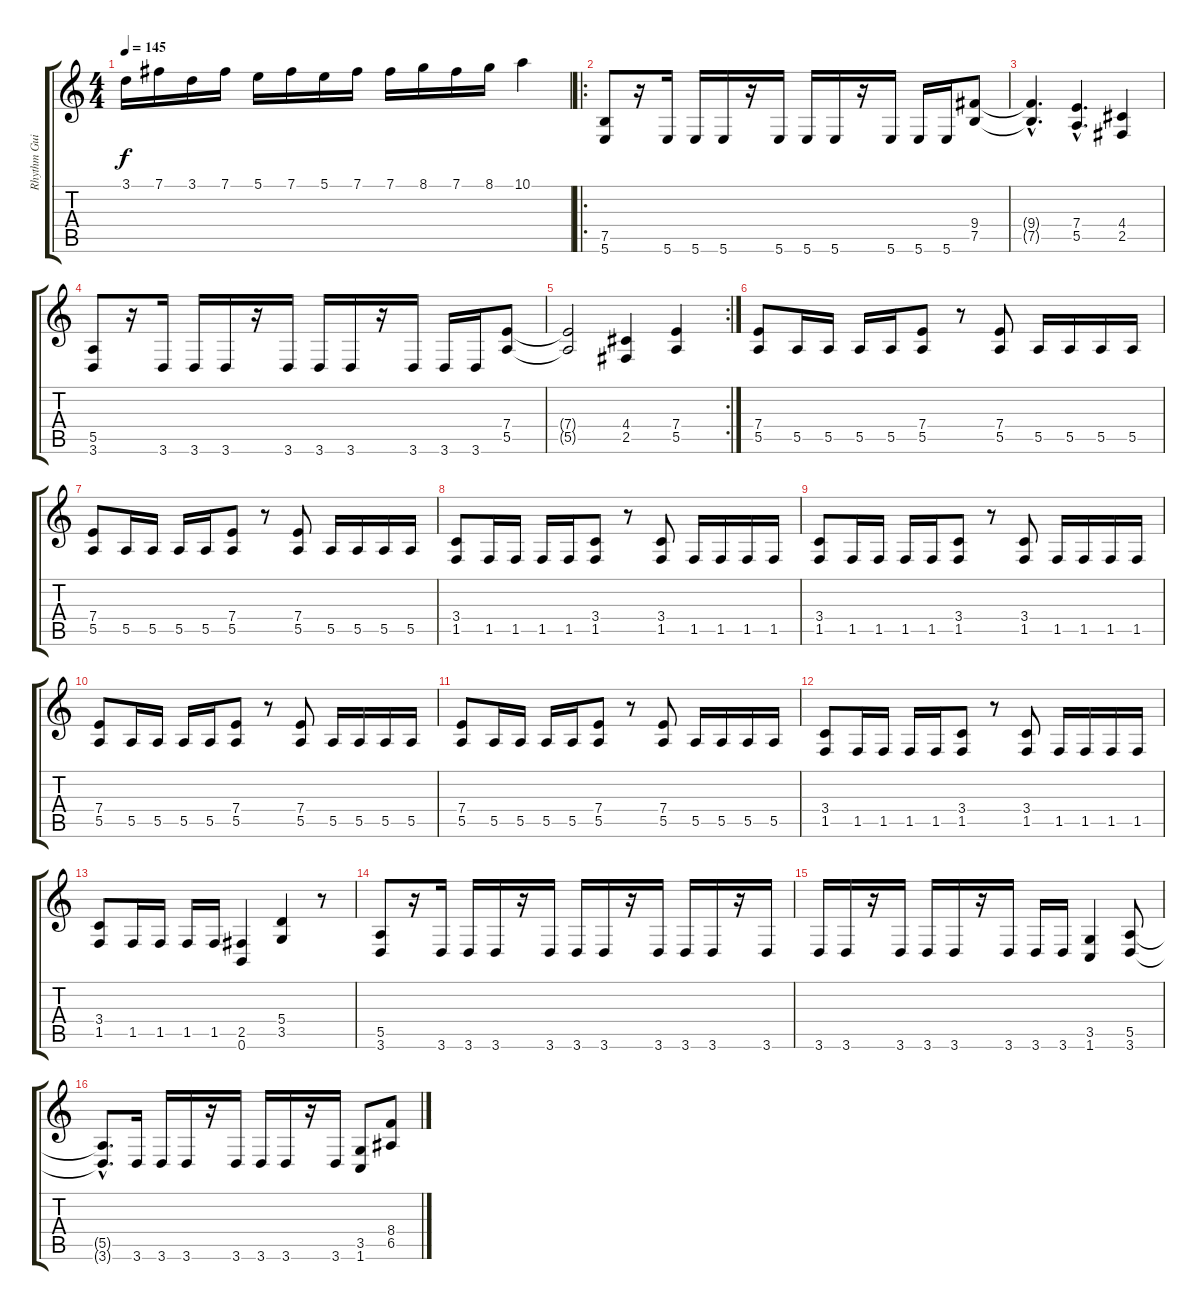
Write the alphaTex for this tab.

\track ("Rhythm Guitar" "Rhythm Gui") {instrument overdrivenguitar}
\staff {score tabs}
\tuning (B3 Gb3 D3 A2 E2 B1) {hide}
\ts (4 4)
\tempo 145
\clef g2
\ks c
3.1.16{dy f instrument overdrivenguitar} 7.1.16 3.1.16 7.1.16 5.1.16 7.1.16 5.1.16 7.1.16 7.1.16 8.1.16 7.1.16 8.1.16 10.1.4 |
\ro
(7.5 5.6).8 r.16 5.6.16 5.6.16 5.6.16 r.16 5.6.16 5.6.16 5.6.16 r.16 5.6.16 5.6.16 5.6.16 (9.4 7.5).8 |
(9.4{hac t} 7.5{hac t}).4{d} (7.4{hac} 5.5{hac}).4{d} (4.4 2.5).4 |
(5.5 3.6).8 r.16 3.6.16 3.6.16 3.6.16 r.16 3.6.16 3.6.16 3.6.16 r.16 3.6.16 3.6.16 3.6.16 (7.4 5.5).8 |
\rc 2
(7.4{t} 5.5{t}).2 (4.4 2.5).4 (7.4 5.5).4 |
(7.4 5.5).8 5.5.16 5.5.16 5.5.16 5.5.16 (7.4 5.5).8 r.8 (7.4 5.5).8 5.5.16 5.5.16 5.5.16 5.5.16 |
(7.4 5.5).8 5.5.16 5.5.16 5.5.16 5.5.16 (7.4 5.5).8 r.8 (7.4 5.5).8 5.5.16 5.5.16 5.5.16 5.5.16 |
(3.4 1.5).8 1.5.16 1.5.16 1.5.16 1.5.16 (3.4 1.5).8 r.8 (3.4 1.5).8 1.5.16 1.5.16 1.5.16 1.5.16 |
(3.4 1.5).8 1.5.16 1.5.16 1.5.16 1.5.16 (3.4 1.5).8 r.8 (3.4 1.5).8 1.5.16 1.5.16 1.5.16 1.5.16 |
(7.4 5.5).8 5.5.16 5.5.16 5.5.16 5.5.16 (7.4 5.5).8 r.8 (7.4 5.5).8 5.5.16 5.5.16 5.5.16 5.5.16 |
(7.4 5.5).8 5.5.16 5.5.16 5.5.16 5.5.16 (7.4 5.5).8 r.8 (7.4 5.5).8 5.5.16 5.5.16 5.5.16 5.5.16 |
(3.4 1.5).8 1.5.16 1.5.16 1.5.16 1.5.16 (3.4 1.5).8 r.8 (3.4 1.5).8 1.5.16 1.5.16 1.5.16 1.5.16 |
(3.4 1.5).8 1.5.16 1.5.16 1.5.16 1.5.16 (2.5 0.6).4 (5.4 3.5).4 r.8 |
(5.5 3.6).8 r.16 3.6.16 3.6.16 3.6.16 r.16 3.6.16 3.6.16 3.6.16 r.16 3.6.16 3.6.16 3.6.16 r.16 3.6.16 |
3.6.16 3.6.16 r.16 3.6.16 3.6.16 3.6.16 r.16 3.6.16 3.6.16 3.6.16 (3.5 1.6).4 (5.5 3.6).8 |
(5.5{hac t} 3.6{hac t}).8{d} 3.6.16 3.6.16 3.6.16 r.16 3.6.16 3.6.16 3.6.16 r.16 3.6.16 (3.5 1.6).8 (8.4 6.5).8
